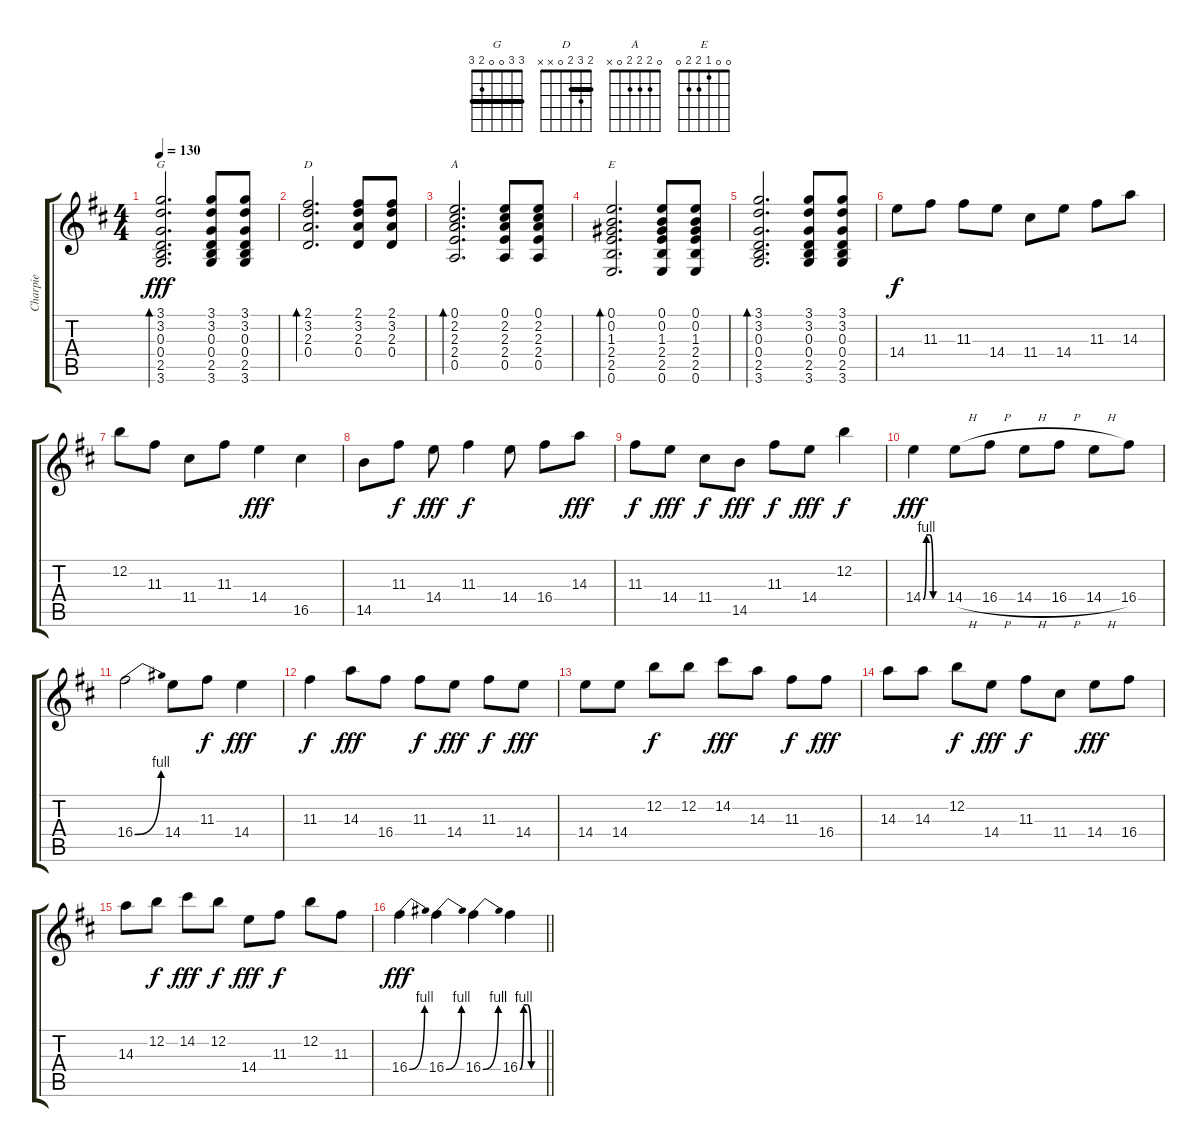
\track ("Charpie" "Charpie") {instrument overdrivenguitar}
\staff {score tabs}
\tuning (E4 B3 G3 D3 A2 E2) {hide}
\chord ("G" 3 3 0 0 2 3) {barre 3}
\chord ("D" 2 3 2 0 x x) {barre 2}
\chord ("A" 0 2 2 2 0 x)
\chord ("E" 0 0 1 2 2 0)
\ts (4 4)
\tempo 130
\clef g2
\ks d
(3.1 3.2 0.3 0.4 2.5 3.6).2{d bd 60 ch "G" dy fff} (3.1 3.2 0.3 0.4 2.5 3.6).8 (3.1 3.2 0.3 0.4 2.5 3.6).8 |
(2.1 3.2 2.3 0.4).2{d bd 60 ch "D"} (2.1 3.2 2.3 0.4).8 (2.1 3.2 2.3 0.4).8 |
(0.1 2.2 2.3 2.4 0.5).2{d bd 60 ch "A"} (0.1 2.2 2.3 2.4 0.5).8 (0.1 2.2 2.3 2.4 0.5).8 |
(0.1 0.2 1.3 2.4 2.5 0.6).2{d bd 60 ch "E"} (0.1 0.2 1.3 2.4 2.5 0.6).8 (0.1 0.2 1.3 2.4 2.5 0.6).8 |
(3.1 3.2 0.3 0.4 2.5 3.6).2{d bd 60} (3.1 3.2 0.3 0.4 2.5 3.6).8 (3.1 3.2 0.3 0.4 2.5 3.6).8 |
14.4.8{dy f volume 16 instrument overdrivenguitar} 11.3.8 11.3.8 14.4.8 11.4.8 14.4.8 11.3.8 14.3.8 |
12.2.8 11.3.8 11.4.8 11.3.8 14.4.4{dy fff} 16.5.4 |
14.5.8 11.3.8{dy f} 14.4.8{dy fff} 11.3.4{dy f} 14.4.8 16.4.8 14.3.8{dy fff} |
11.3.8{dy f} 14.4.8{dy fff} 11.4.8{dy f} 14.5.8{dy fff} 11.3.8{dy f} 14.4.8{dy fff} 12.2.4{dy f} |
14.4{be (custom 0 0 10 4 20 4 30 0 60 0)}.4{dy fff} 14.4{h}.8 16.4{h}.8 14.4{h}.8 16.4{h}.8 14.4{h}.8 16.4.8 |
16.4{be (bend 0 0 60 4)}.2 14.4.8 11.3.8{dy f} 14.4.4{dy fff} |
11.3.4{dy f} 14.3.8{dy fff} 16.4.8 11.3.8{dy f} 14.4.8{dy fff} 11.3.8{dy f} 14.4.8{dy fff} |
14.4.8 14.4.8 12.2.8{dy f} 12.2.8 14.2.8{dy fff} 14.3.8 11.3.8{dy f} 16.4.8{dy fff} |
14.3.8 14.3.8 12.2.8{dy f} 14.4.8{dy fff} 11.3.8{dy f} 11.4.8 14.4.8{dy fff} 16.4.8 |
14.3.8 12.2.8{dy f} 14.2.8{dy fff} 12.2.8{dy f} 14.4.8{dy fff} 11.3.8{dy f} 12.2.8 11.3.8 |
\barLineRight lightlight
16.4{be (bend 0 0 60 4)}.4{dy fff} 16.4{be (bend 0 0 60 4)}.4 16.4{be (bend 0 0 60 4)}.4 16.4{be (custom 0 0 10 4 20 4 30 0 60 0)}.4
